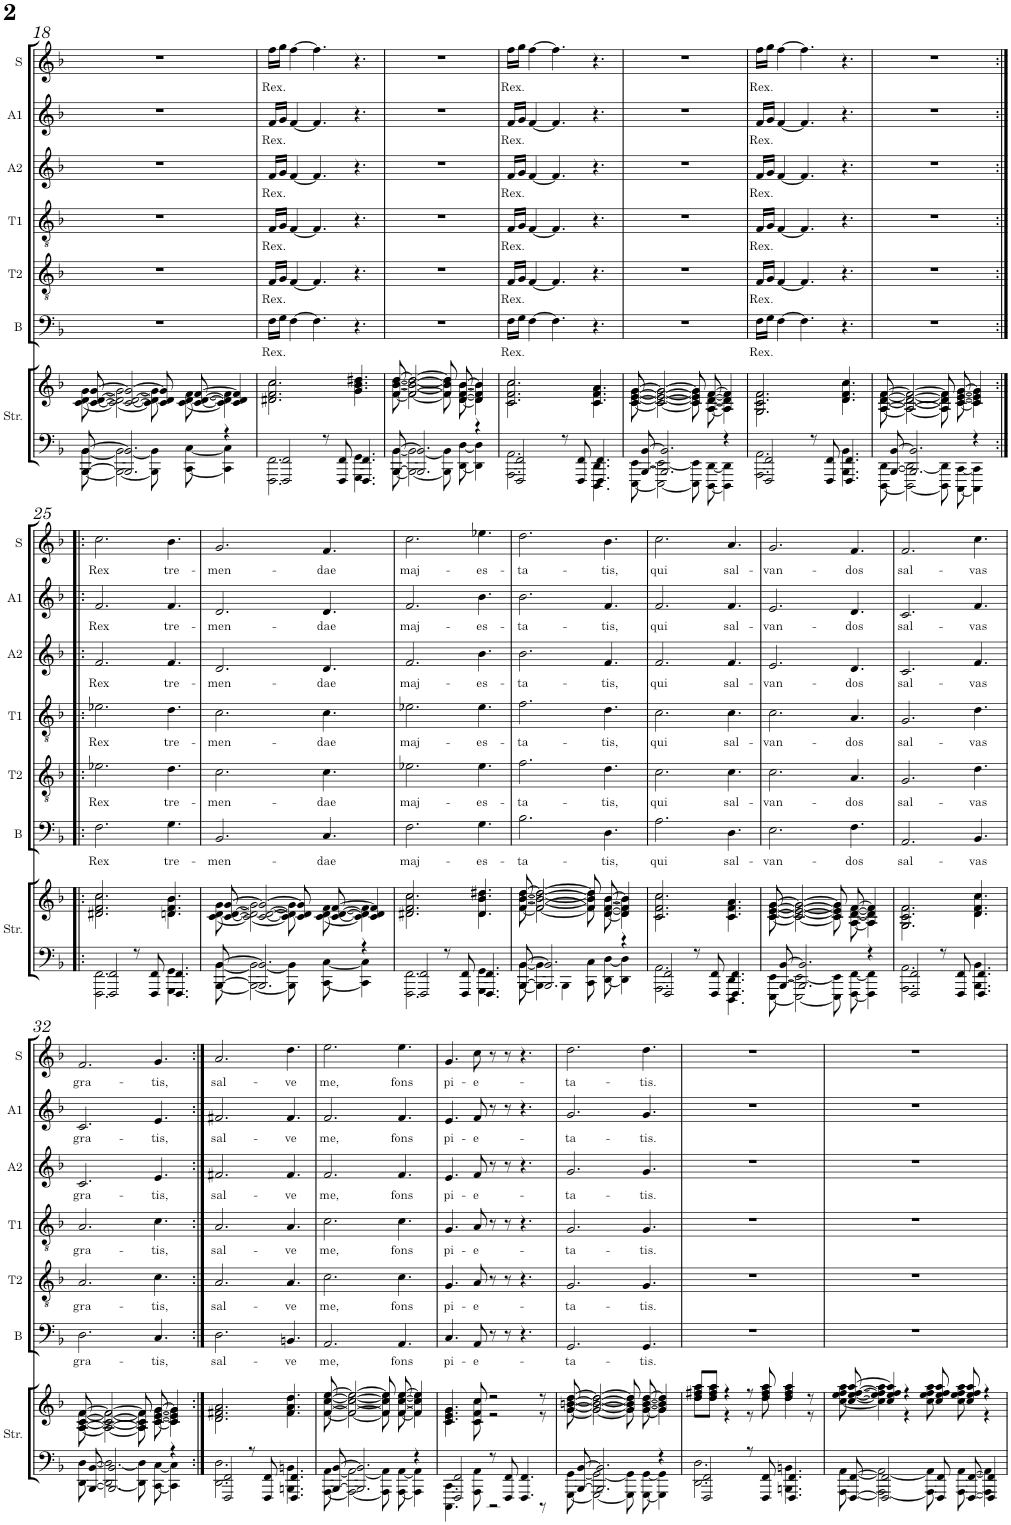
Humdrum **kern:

**kern	**kern	**kern	**text	**kern	**text	**kern	**text	**kern	**text	**kern	**text	**kern	**text
*part7	*part7	*part6	*part6	*part5	*part5	*part4	*part4	*part3	*part3	*part2	*part2	*part1	*part1
*staff8	*staff7	*staff6	*staff6	*staff5	*staff5	*staff4	*staff4	*staff3	*staff3	*staff2	*staff2	*staff1	*staff1
*I"Strings	*	*I"Bas	*	*I"Tenor 2	*	*I"Tenor 1	*	*I"Alt 2	*	*I"Alt 1	*	*I"Sopraan	*
*I'Str.	*	*I'B	*	*I'T2	*	*I'T1	*	*I'A2	*	*I'A1	*	*I'S	*
!!LO:PB:g=z
*clefF4	*clefG2	*clefF4	*	*clefGv2	*	*clefGv2	*	*clefG2	*	*clefG2	*	*clefG2	*
*k[b-]	*k[b-]	*k[b-]	*	*k[b-]	*	*k[b-]	*	*k[b-]	*	*k[b-]	*	*k[b-]	*
*F:	*F:	*F:	*	*F:	*	*F:	*	*F:	*	*F:	*	*F:	*
*M9/8	*M9/8	*M9/8	*	*M9/8	*	*M9/8	*	*M9/8	*	*M9/8	*	*M9/8	*
=18	=18	=18	=18	=18	=18	=18	=18	=18	=18	=18	=18	=18	=18
*^	*^	*	*	*	*	*	*	*	*	*	*	*	*
[8BBB-/ [8BB-/	[8BBB-\ [8BB-\	[8c/ [8d/ [8g/	[8c\ [8d\ [8g\	8%9r	.	8%9r	.	8%9r	.	8%9r	.	8%9r	.	8%9r	.
2.BBB-/] 2.BB-/]	2BBB-\_ 2BB-\_	2c/_ 2d/_ 2g/_	2c\_ 2d\_ 2g\_	.	.	.	.	.	.	.	.	.	.	.	.
.	8BBB-\] 8BB-\]	8c/] 8d/] 8g/]	8c\] 8d\] 8g\]	.	.	.	.	.	.	.	.	.	.	.	.
.	[8CC\ [8C\	[8c/ [8d/ [8f/	[8c\ [8d\ [8f\	.	.	.	.	.	.	.	.	.	.	.	.
4r	4CC\] 4C\]	4c/] 4d/] 4f/]	4c\] 4d\] 4f\]	.	.	.	.	.	.	.	.	.	.	.	.
=19	=19	=19	=19	=19	=19	=19	=19	=19	=19	=19	=19	=19	=19	=19	=19
!	!	!	!	!	!LO:LY:b	!	!LO:LY:b	!	!LO:LY:b	!	!LO:LY:b	!	!LO:LY:b	!	!LO:LY:b
2FFF/ 2FF/	2.FFF\ 2.FF\	2.d#X/ 2.f/ 2.cc/	2.d#\ 2.f\ 2.cc\	16F\LL	Rex.	16F/LL	Rex.	16F/LL	Rex.	16f/LL	Rex.	16f/LL	Rex.	16ff\LL	Rex.
.	.	.	.	16G\JJ	.	16G/JJ	.	16G/JJ	.	16g/JJ	.	16g/JJ	.	16gg\JJ	.
.	.	.	.	[4F\	.	[4F/	.	[4F/	.	[4f/	.	[4f/	.	[4ff\	.
.	.	.	.	4.F\]	.	4.F/]	.	4.F/]	.	4.f/]	.	4.f/]	.	4.ff\]	.
8r	.	.	.	.	.	.	.	.	.	.	.	.	.	.	.
8FFF/ 8FF/	.	.	.	.	.	.	.	.	.	.	.	.	.	.	.
4.FFF/ 4.FF/	4.GGG\ 4.GG\	4.g/ 4.b-/ 4.dd#X/	4.g\ 4.b-\ 4.dd#\	4.r	.	4.r	.	4.r	.	4.r	.	4.r	.	4.r	.
=20	=20	=20	=20	=20	=20	=20	=20	=20	=20	=20	=20	=20	=20	=20	=20
[8BBB-/ [8BB-/	[8BBB-\ [8BB-\	[8f/ [8b-/ [8dd/	[8f\ [8b-\ [8dd\	8%9r	.	8%9r	.	8%9r	.	8%9r	.	8%9r	.	8%9r	.
2.BBB-/] 2.BB-/]	2BBB-\_ 2BB-\_	2f/_ 2b-/_ 2dd/_	2f\_ 2b-\_ 2dd\_	.	.	.	.	.	.	.	.	.	.	.	.
.	8BBB-\] 8BB-\]	8f/] 8b-/] 8dd/]	8f\] 8b-\] 8dd\]	.	.	.	.	.	.	.	.	.	.	.	.
.	[8DD\ [8D\	[8d/ [8f/ [8b-/	[8d\ [8f\ [8b-\	.	.	.	.	.	.	.	.	.	.	.	.
4r	4DD\] 4D\]	4d/] 4f/] 4b-/]	4d\] 4f\] 4b-\]	.	.	.	.	.	.	.	.	.	.	.	.
=21	=21	=21	=21	=21	=21	=21	=21	=21	=21	=21	=21	=21	=21	=21	=21
!	!	!	!	!	!LO:LY:b	!	!LO:LY:b	!	!LO:LY:b	!	!LO:LY:b	!	!LO:LY:b	!	!LO:LY:b
2FFF/ 2FF/	2.AAA\ 2.AA\	2.c/ 2.f/ 2.cc/	2.c\ 2.f\ 2.cc\	16F\LL	Rex.	16F/LL	Rex.	16F/LL	Rex.	16f/LL	Rex.	16f/LL	Rex.	16ff\LL	Rex.
.	.	.	.	16G\JJ	.	16G/JJ	.	16G/JJ	.	16g/JJ	.	16g/JJ	.	16gg\JJ	.
.	.	.	.	[4F\	.	[4F/	.	[4F/	.	[4f/	.	[4f/	.	[4ff\	.
.	.	.	.	4.F\]	.	4.F/]	.	4.F/]	.	4.f/]	.	4.f/]	.	4.ff\]	.
8r	.	.	.	.	.	.	.	.	.	.	.	.	.	.	.
8FFF/ 8FF/	.	.	.	.	.	.	.	.	.	.	.	.	.	.	.
4.FFF/ 4.FF/	4.DDD\ 4.DD\	4.c/ 4.f/ 4.a/	4.c\ 4.f\ 4.a\	4.r	.	4.r	.	4.r	.	4.r	.	4.r	.	4.r	.
=22	=22	=22	=22	=22	=22	=22	=22	=22	=22	=22	=22	=22	=22	=22	=22
[8BBB-/ [8BB-/	[8EEE\ [8EE\	[8c/ [8e/ [8g/	[8c\ [8e\ [8g\	8%9r	.	8%9r	.	8%9r	.	8%9r	.	8%9r	.	8%9r	.
2.BBB-/] 2.BB-/]	2EEE\_ 2EE\_	2c/_ 2e/_ 2g/_	2c\_ 2e\_ 2g\_	.	.	.	.	.	.	.	.	.	.	.	.
.	8EEE\] 8EE\]	8c/] 8e/] 8g/]	8c\] 8e\] 8g\]	.	.	.	.	.	.	.	.	.	.	.	.
.	[8DDD\ [8DD\	[8A/ [8d/ [8f/	[8A\ [8d\ [8f\	.	.	.	.	.	.	.	.	.	.	.	.
4r	4DDD\] 4DD\]	4A/] 4d/] 4f/]	4A\] 4d\] 4f\]	.	.	.	.	.	.	.	.	.	.	.	.
=23	=23	=23	=23	=23	=23	=23	=23	=23	=23	=23	=23	=23	=23	=23	=23
!	!	!	!	!	!LO:LY:b	!	!LO:LY:b	!	!LO:LY:b	!	!LO:LY:b	!	!LO:LY:b	!	!LO:LY:b
2FFF/ 2FF/	2.AAA\ 2.AA\	2.G/ 2.c/ 2.f/	2.G\ 2.c\ 2.f\	16F\LL	Rex.	16F/LL	Rex.	16F/LL	Rex.	16f/LL	Rex.	16f/LL	Rex.	16ff\LL	Rex.
.	.	.	.	16G\JJ	.	16G/JJ	.	16G/JJ	.	16g/JJ	.	16g/JJ	.	16gg\JJ	.
.	.	.	.	[4F\	.	[4F/	.	[4F/	.	[4f/	.	[4f/	.	[4ff\	.
.	.	.	.	4.F\]	.	4.F/]	.	4.F/]	.	4.f/]	.	4.f/]	.	4.ff\]	.
8r	.	.	.	.	.	.	.	.	.	.	.	.	.	.	.
8FFF/ 8FF/	.	.	.	.	.	.	.	.	.	.	.	.	.	.	.
4.FFF/ 4.FF/	4.BBB-\ 4.BB-\	4.d/ 4.f/ 4.cc/	4.d\ 4.f\ 4.cc\	4.r	.	4.r	.	4.r	.	4.r	.	4.r	.	4.r	.
=24	=24	=24	=24	=24	=24	=24	=24	=24	=24	=24	=24	=24	=24	=24	=24
[8BBB-/ [8BB-/	[8DDD\ [8DD\	[8A/ [8d/ [8f/	[8A\ [8d\ [8f\	8%9r	.	8%9r	.	8%9r	.	8%9r	.	8%9r	.	8%9r	.
2.BBB-/] 2.BB-/]	2DDD\_ 2DD\_	2A/_ 2d/_ 2f/_	2A\_ 2d\_ 2f\_	.	.	.	.	.	.	.	.	.	.	.	.
.	8DDD\] 8DD\]	8A/] 8d/] 8f/]	8A\] 8d\] 8f\]	.	.	.	.	.	.	.	.	.	.	.	.
.	[8CCC\ [8CC\	[8c/ [8e/ [8g/	[8c\ [8e\ [8g\	.	.	.	.	.	.	.	.	.	.	.	.
4r	4CCC\] 4CC\]	4c/] 4e/] 4g/]	4c\] 4e\] 4g\]	.	.	.	.	.	.	.	.	.	.	.	.
!!LO:LB:g=z
=25:|!|:	=25:|!|:	=25:|!|:	=25:|!|:	=25:|!|:	=25:|!|:	=25:|!|:	=25:|!|:	=25:|!|:	=25:|!|:	=25:|!|:	=25:|!|:	=25:|!|:	=25:|!|:	=25:|!|:	=25:|!|:
!	!	!	!	!	!LO:LY:b	!	!LO:LY:b	!	!LO:LY:b	!	!LO:LY:b	!	!LO:LY:b	!	!LO:LY:b
2FFF/ 2FF/	2.FFF\ 2.FF\	2.d#X/ 2.f/ 2.cc/	2.d#\ 2.f\ 2.cc\	2.F\	Rex	2.e-X\	Rex	2.e-X\	Rex	2.f/	Rex	2.f/	Rex	2.cc\	Rex
8r	.	.	.	.	.	.	.	.	.	.	.	.	.	.	.
8FFF/ 8FF/	.	.	.	.	.	.	.	.	.	.	.	.	.	.	.
!	!	!	!	!	!LO:LY:b	!	!LO:LY:b	!	!LO:LY:b	!	!LO:LY:b	!	!LO:LY:b	!	!LO:LY:b
4.FFF/ 4.FF/	4.GGG\ 4.GG\	4.dn/ 4.f/ 4.b-/	4.d\ 4.f\ 4.b-\	4.G\	tre-	4.d\	tre-	4.d\	tre-	4.f/	tre-	4.f/	tre-	4.b-\	tre-
=26	=26	=26	=26	=26	=26	=26	=26	=26	=26	=26	=26	=26	=26	=26	=26
!	!	!	!	!	!LO:LY:b	!	!LO:LY:b	!	!LO:LY:b	!	!LO:LY:b	!	!LO:LY:b	!	!LO:LY:b
[8BBB-/ [8BB-/	[8BBB-\ [8BB-\	[8c/ [8d/ [8g/	[8c\ [8d\ [8g\	2.BB-/	-men-	2.c\	-men-	2.c\	-men-	2.d/	-men-	2.d/	-men-	2.g/	-men-
2.BBB-/] 2.BB-/]	2BBB-\_ 2BB-\_	2c/_ 2d/_ 2g/_	2c\_ 2d\_ 2g\_	.	.	.	.	.	.	.	.	.	.	.	.
.	8BBB-\] 8BB-\]	8c/] 8d/] 8g/]	8c\] 8d\] 8g\]	.	.	.	.	.	.	.	.	.	.	.	.
!	!	!	!	!	!LO:LY:b	!	!LO:LY:b	!	!LO:LY:b	!	!LO:LY:b	!	!LO:LY:b	!	!LO:LY:b
.	[8CC\ [8C\	[8c/ [8d/ [8f/	[8c\ [8d\ [8f\	4.C/	-dae	4.c\	-dae	4.c\	-dae	4.d/	-dae	4.d/	-dae	4.f/	-dae
4r	4CC\] 4C\]	4c/] 4d/] 4f/]	4c\] 4d\] 4f\]	.	.	.	.	.	.	.	.	.	.	.	.
=27	=27	=27	=27	=27	=27	=27	=27	=27	=27	=27	=27	=27	=27	=27	=27
!	!	!	!	!	!LO:LY:b	!	!LO:LY:b	!	!LO:LY:b	!	!LO:LY:b	!	!LO:LY:b	!	!LO:LY:b
2FFF/ 2FF/	2.FFF\ 2.FF\	2.d#X/ 2.f/ 2.cc/	2.d#\ 2.f\ 2.cc\	2.F\	maj-	2.e-X\	maj-	2.e-X\	maj-	2.f/	maj-	2.f/	maj-	2.cc\	maj-
8r	.	.	.	.	.	.	.	.	.	.	.	.	.	.	.
8FFF/ 8FF/	.	.	.	.	.	.	.	.	.	.	.	.	.	.	.
!	!	!	!	!	!LO:LY:b	!	!LO:LY:b	!	!LO:LY:b	!	!LO:LY:b	!	!LO:LY:b	!	!LO:LY:b
4.FFF/ 4.FF/	4.GGG\ 4.GG\	4.d#/ 4.b-/ 4.dd#X/	4.d#\ 4.b-\ 4.dd#\	4.G\	-es-	4.e-\	-es-	4.e-\	-es-	4.b-\	-es-	4.b-\	-es-	4.ee-X\	-es-
=28	=28	=28	=28	=28	=28	=28	=28	=28	=28	=28	=28	=28	=28	=28	=28
!	!	!	!	!	!LO:LY:b	!	!LO:LY:b	!	!LO:LY:b	!	!LO:LY:b	!	!LO:LY:b	!	!LO:LY:b
[8BBB-/ [8BB-/	[8BBB-\ [8BB-\	[8f/ [8b-/ [8dd/	[8f\ [8b-\ [8dd\	2.B-\	-ta-	2.f\	-ta-	2.f\	-ta-	2.b-\	-ta-	2.b-\	-ta-	2.dd\	-ta-
2.BBB-/] 2.BB-/]	4BBB-\] 4BB-\]	2f/_ 2b-/_ 2dd/_	2f\_ 2b-\_ 2dd\_	.	.	.	.	.	.	.	.	.	.	.	.
.	4BBB-\	.	.	.	.	.	.	.	.	.	.	.	.	.	.
.	8CC\ 8C\	8f/] 8b-/] 8dd/]	8f\] 8b-\] 8dd\]	.	.	.	.	.	.	.	.	.	.	.	.
!	!	!	!	!	!LO:LY:b	!	!LO:LY:b	!	!LO:LY:b	!	!LO:LY:b	!	!LO:LY:b	!	!LO:LY:b
.	[8DD\ [8D\	[8d/ [8f/ [8b-/	[8d\ [8f\ [8b-\	4.D\	-tis,	4.d\	-tis,	4.d\	-tis,	4.f/	-tis,	4.f/	-tis,	4.b-\	-tis,
4r	4DD\] 4D\]	4d/] 4f/] 4b-/]	4d\] 4f\] 4b-\]	.	.	.	.	.	.	.	.	.	.	.	.
=29	=29	=29	=29	=29	=29	=29	=29	=29	=29	=29	=29	=29	=29	=29	=29
!	!	!	!	!	!LO:LY:b	!	!LO:LY:b	!	!LO:LY:b	!	!LO:LY:b	!	!LO:LY:b	!	!LO:LY:b
2FFF/ 2FF/	2.AAA\ 2.AA\	2.c/ 2.f/ 2.cc/	2.c\ 2.f\ 2.cc\	2.A\	qui	2.c\	qui	2.c\	qui	2.f/	qui	2.f/	qui	2.cc\	qui
8r	.	.	.	.	.	.	.	.	.	.	.	.	.	.	.
8FFF/ 8FF/	.	.	.	.	.	.	.	.	.	.	.	.	.	.	.
!	!	!	!	!	!LO:LY:b	!	!LO:LY:b	!	!LO:LY:b	!	!LO:LY:b	!	!LO:LY:b	!	!LO:LY:b
4.FFF/ 4.FF/	4.DDD\ 4.DD\	4.c/ 4.f/ 4.a/	4.c\ 4.f\ 4.a\	4.D\	sal-	4.c\	sal-	4.c\	sal-	4.f/	sal-	4.f/	sal-	4.a/	sal-
=30	=30	=30	=30	=30	=30	=30	=30	=30	=30	=30	=30	=30	=30	=30	=30
!	!	!	!	!	!LO:LY:b	!	!LO:LY:b	!	!LO:LY:b	!	!LO:LY:b	!	!LO:LY:b	!	!LO:LY:b
[8BBB-/ [8BB-/	[8EEE\ [8EE\	[8c/ [8e/ [8g/	[8c\ [8e\ [8g\	2.E\	-van-	2.c\	-van-	2.c\	-van-	2.e/	-van-	2.e/	-van-	2.g/	-van-
2.BBB-/] 2.BB-/]	2EEE\_ 2EE\_	2c/_ 2e/_ 2g/_	2c\_ 2e\_ 2g\_	.	.	.	.	.	.	.	.	.	.	.	.
.	8EEE\] 8EE\]	8c/] 8e/] 8g/]	8c\] 8e\] 8g\]	.	.	.	.	.	.	.	.	.	.	.	.
!	!	!	!	!	!LO:LY:b	!	!LO:LY:b	!	!LO:LY:b	!	!LO:LY:b	!	!LO:LY:b	!	!LO:LY:b
.	[8FFF\ [8FF\	[8A/ [8d/ [8f/	[8A\ [8d\ [8f\	4.F\	-dos	4.A/	-dos	4.A/	-dos	4.d/	-dos	4.d/	-dos	4.f/	-dos
4r	4FFF\] 4FF\]	4A/] 4d/] 4f/]	4A\] 4d\] 4f\]	.	.	.	.	.	.	.	.	.	.	.	.
=31	=31	=31	=31	=31	=31	=31	=31	=31	=31	=31	=31	=31	=31	=31	=31
!	!	!	!	!	!LO:LY:b	!	!LO:LY:b	!	!LO:LY:b	!	!LO:LY:b	!	!LO:LY:b	!	!LO:LY:b
2FFF/ 2FF/	2.AAA\ 2.AA\	2.G/ 2.c/ 2.f/	2.G\ 2.c\ 2.f\	2.AA/	sal-	2.G/	sal-	2.G/	sal-	2.c/	sal-	2.c/	sal-	2.f/	sal-
8r	.	.	.	.	.	.	.	.	.	.	.	.	.	.	.
8FFF/ 8FF/	.	.	.	.	.	.	.	.	.	.	.	.	.	.	.
!	!	!	!	!	!LO:LY:b	!	!LO:LY:b	!	!LO:LY:b	!	!LO:LY:b	!	!LO:LY:b	!	!LO:LY:b
4.FFF/ 4.FF/	4.BBB-\ 4.BB-\	4.d/ 4.f/ 4.cc/	4.d\ 4.f\ 4.cc\	4.BB-/	-vas	4.d\	-vas	4.d\	-vas	4.f/	-vas	4.f/	-vas	4.cc\	-vas
!!LO:LB:g=z
=32	=32	=32	=32	=32	=32	=32	=32	=32	=32	=32	=32	=32	=32	=32	=32
!	!	!	!	!	!LO:LY:b	!	!LO:LY:b	!	!LO:LY:b	!	!LO:LY:b	!	!LO:LY:b	!	!LO:LY:b
[8BBB-/ [8BB-/	[8DD\ [8D\	[8A/ [8c/ [8f/	[8A\ [8c\ [8f\	2.D\	gra-	2.A/	gra-	2.A/	gra-	2.c/	gra-	2.c/	gra-	2.f/	gra-
2.BBB-/] 2.BB-/]	2DD\_ 2D\_	2A/_ 2c/_ 2f/_	2A\_ 2c\_ 2f\_	.	.	.	.	.	.	.	.	.	.	.	.
.	8DD\] 8D\]	8A/] 8c/] 8f/]	8A\] 8c\] 8f\]	.	.	.	.	.	.	.	.	.	.	.	.
!	!	!	!	!	!LO:LY:b	!	!LO:LY:b	!	!LO:LY:b	!	!LO:LY:b	!	!LO:LY:b	!	!LO:LY:b
.	[8CC\ [8C\	[8c/ [8e/ [8g/	[8c\ [8e\ [8g\	4.C/	-tis,	4.c\	-tis,	4.c\	-tis,	4.e/	-tis,	4.e/	-tis,	4.g/	-tis,
4r	4CC\] 4C\]	4c/] 4e/] 4g/]	4c\] 4e\] 4g\]	.	.	.	.	.	.	.	.	.	.	.	.
=33:|!	=33:|!	=33:|!	=33:|!	=33:|!	=33:|!	=33:|!	=33:|!	=33:|!	=33:|!	=33:|!	=33:|!	=33:|!	=33:|!	=33:|!	=33:|!
!	!	!	!	!	!LO:LY:b	!	!LO:LY:b	!	!LO:LY:b	!	!LO:LY:b	!	!LO:LY:b	!	!LO:LY:b
2FFF/ 2FF/	2.DD\ 2.D\	2.d/ 2.f#X/ 2.a/	2.d\ 2.f#\ 2.a\	2.D\	sal-	2.A/	sal-	2.A/	sal-	2.f#X/	sal-	2.f#X/	sal-	2.a/	sal-
8r	.	.	.	.	.	.	.	.	.	.	.	.	.	.	.
8FFF/ 8FF/	.	.	.	.	.	.	.	.	.	.	.	.	.	.	.
!	!	!	!	!	!LO:LY:b	!	!LO:LY:b	!	!LO:LY:b	!	!LO:LY:b	!	!LO:LY:b	!	!LO:LY:b
4.FFF/ 4.FF/	4.BBBn\ 4.BBn\	4.f#/ 4.a/ 4.dd/	4.f#\ 4.a\ 4.dd\	4.BBn/	-ve	4.A/	-ve	4.A/	-ve	4.f#/	-ve	4.f#/	-ve	4.dd\	-ve
=34	=34	=34	=34	=34	=34	=34	=34	=34	=34	=34	=34	=34	=34	=34	=34
!	!	!	!	!	!LO:LY:b	!	!LO:LY:b	!	!LO:LY:b	!	!LO:LY:b	!	!LO:LY:b	!	!LO:LY:b
[8BBB-/ [8BB-/	[8AAA\ [8AA\	[8f/ [8cc/ [8ee/	[8f\ [8cc\ [8ee\	2.AA/	me,	2.c\	me,	2.c\	me,	2.f/	me,	2.f/	me,	2.ee\	me,
2.BBB-/] 2.BB-/]	2AAA\_ 2AA\_	2f/_ 2cc/_ 2ee/_	2f\_ 2cc\_ 2ee\_	.	.	.	.	.	.	.	.	.	.	.	.
.	8AAA\] 8AA\]	8f/] 8cc/] 8ee/]	8f\] 8cc\] 8ee\]	.	.	.	.	.	.	.	.	.	.	.	.
!	!	!	!	!	!LO:LY:b	!	!LO:LY:b	!	!LO:LY:b	!	!LO:LY:b	!	!LO:LY:b	!	!LO:LY:b
.	[8AAA\ [8AA\	[8f/ [8cc/ [8ee/	[8f\ [8cc\ [8ee\	4.AA/	fons	4.c\	fons	4.c\	fons	4.f/	fons	4.f/	fons	4.ee\	fons
4r	4AAA\] 4AA\]	4f/] 4cc/] 4ee/]	4f\] 4cc\] 4ee\]	.	.	.	.	.	.	.	.	.	.	.	.
=35	=35	=35	=35	=35	=35	=35	=35	=35	=35	=35	=35	=35	=35	=35	=35
!	!	!	!	!	!LO:LY:b	!	!LO:LY:b	!	!LO:LY:b	!	!LO:LY:b	!	!LO:LY:b	!	!LO:LY:b
2FFF/ 2FF/	4.CCC\ 4.CC\	4.c/ 4.e/ 4.g/	4.c\ 4.e\ 4.g\	4.C/	pi-	4.G/	pi-	4.G/	pi-	4.e/	pi-	4.e/	pi-	4.g/	pi-
!	!	!	!	!	!LO:LY:b	!	!LO:LY:b	!	!LO:LY:b	!	!LO:LY:b	!	!LO:LY:b	!	!LO:LY:b
.	8AAA\ 8AA\	8c/ 8f/ 8cc/	8c\ 8f\ 8cc\	8AA/	-e-	8A/	-e-	8A/	-e-	8f/	-e-	8f/	-e-	8cc\	-e-
8r	2r	2r	2r	8r	.	8r	.	8r	.	8r	.	8r	.	8r	.
8FFF/ 8FF/	.	.	.	8r	.	8r	.	8r	.	8r	.	8r	.	8r	.
4.FFF/ 4.FF/	.	.	.	4.r	.	4.r	.	4.r	.	4.r	.	4.r	.	4.r	.
.	8r	8r	8r	.	.	.	.	.	.	.	.	.	.	.	.
=36	=36	=36	=36	=36	=36	=36	=36	=36	=36	=36	=36	=36	=36	=36	=36
!	!	!	!	!	!LO:LY:b	!	!LO:LY:b	!	!LO:LY:b	!	!LO:LY:b	!	!LO:LY:b	!	!LO:LY:b
[8BBB-/ [8BB-/	[8GGG\ [8GG\	[8g/ [8bn/ [8dd/	[8g\ [8b\ [8dd\	2.GG/	-ta-	2.G/	-ta-	2.G/	-ta-	2.g/	-ta-	2.g/	-ta-	2.dd\	-ta-
2.BBB-/] 2.BB-/]	2GGG\_ 2GG\_	2g/_ 2b/_ 2dd/_	2g\_ 2b\_ 2dd\_	.	.	.	.	.	.	.	.	.	.	.	.
.	8GGG\] 8GG\]	8g/] 8b/] 8dd/]	8g\] 8b\] 8dd\]	.	.	.	.	.	.	.	.	.	.	.	.
!	!	!	!	!	!LO:LY:b	!	!LO:LY:b	!	!LO:LY:b	!	!LO:LY:b	!	!LO:LY:b	!	!LO:LY:b
.	[8GGG\ [8GG\	[8g/ [8b/ [8dd/	[8g\ [8b\ [8dd\	4.GG/	-tis.	4.G/	-tis.	4.G/	-tis.	4.g/	-tis.	4.g/	-tis.	4.dd\	-tis.
4r	4GGG\] 4GG\]	4g/] 4b/] 4dd/]	4g\] 4b\] 4dd\]	.	.	.	.	.	.	.	.	.	.	.	.
=37	=37	=37	=37	=37	=37	=37	=37	=37	=37	=37	=37	=37	=37	=37	=37
2FFF/ 2FF/	2.DD\ 2.D\	8dd/ 8ff#X/ 8aa/L	8dd\ 8ff#\ 8aa\L	8%9r	.	8%9r	.	8%9r	.	8%9r	.	8%9r	.	8%9r	.
.	.	8dd/ 8ff#/ 8aa/J	8dd\ 8ff#\ 8aa\J	.	.	.	.	.	.	.	.	.	.	.	.
.	.	4r	4r	.	.	.	.	.	.	.	.	.	.	.	.
8r	.	8r	8r	.	.	.	.	.	.	.	.	.	.	.	.
8FFF/ 8FF/	.	8dd/ 8ff#/ 8aa/	8dd\ 8ff#\ 8aa\	.	.	.	.	.	.	.	.	.	.	.	.
4.FFF/ 4.FF/	4.BBBn\ 4.BBn\	4dd/ 4ff#/ 4aa/	4dd\ 4ff#\ 4aa\	.	.	.	.	.	.	.	.	.	.	.	.
.	.	8r	8r	.	.	.	.	.	.	.	.	.	.	.	.
=38	=38	=38	=38	=38	=38	=38	=38	=38	=38	=38	=38	=38	=38	=38	=38
[8FFF/ [8FF/	[8AAA\ [8AA\	[8cc/ [8ee/ [8ff/ [8aa/	[8cc\ [8ee\ [8ff\ [8aa\	8%9r	.	8%9r	.	8%9r	.	8%9r	.	8%9r	.	8%9r	.
2FFF/] 2FF/]	2AAA\_ 2AA\_	4cc/] 4ee/] 4ff/] 4aa/]	4cc\] 4ee\] 4ff\] 4aa\]	.	.	.	.	.	.	.	.	.	.	.	.
.	.	4r	4r	.	.	.	.	.	.	.	.	.	.	.	.
8FFF/ 8FF/	8AAA\] 8AA\]	8cc/ 8ee/ 8ff/ 8aa/	8cc\ 8ee\ 8ff\ 8aa\	.	.	.	.	.	.	.	.	.	.	.	.
[8FFF/ [8FF/	[8AAA\ [8AA\	8cc/ 8ee/ 8ff/ 8aa/	8cc\ 8ee\ 8ff\ 8aa\	.	.	.	.	.	.	.	.	.	.	.	.
4FFF/] 4FF/]	4AAA\] 4AA\]	4r	4r	.	.	.	.	.	.	.	.	.	.	.	.
*v	*v	*	*	*	*	*	*	*	*	*	*	*	*	*	*
*	*v	*v	*	*	*	*	*	*	*	*	*	*	*	*
=	=	=	=	=	=	=	=	=	=	=	=	=	=
*-	*-	*-	*-	*-	*-	*-	*-	*-	*-	*-	*-	*-	*-
